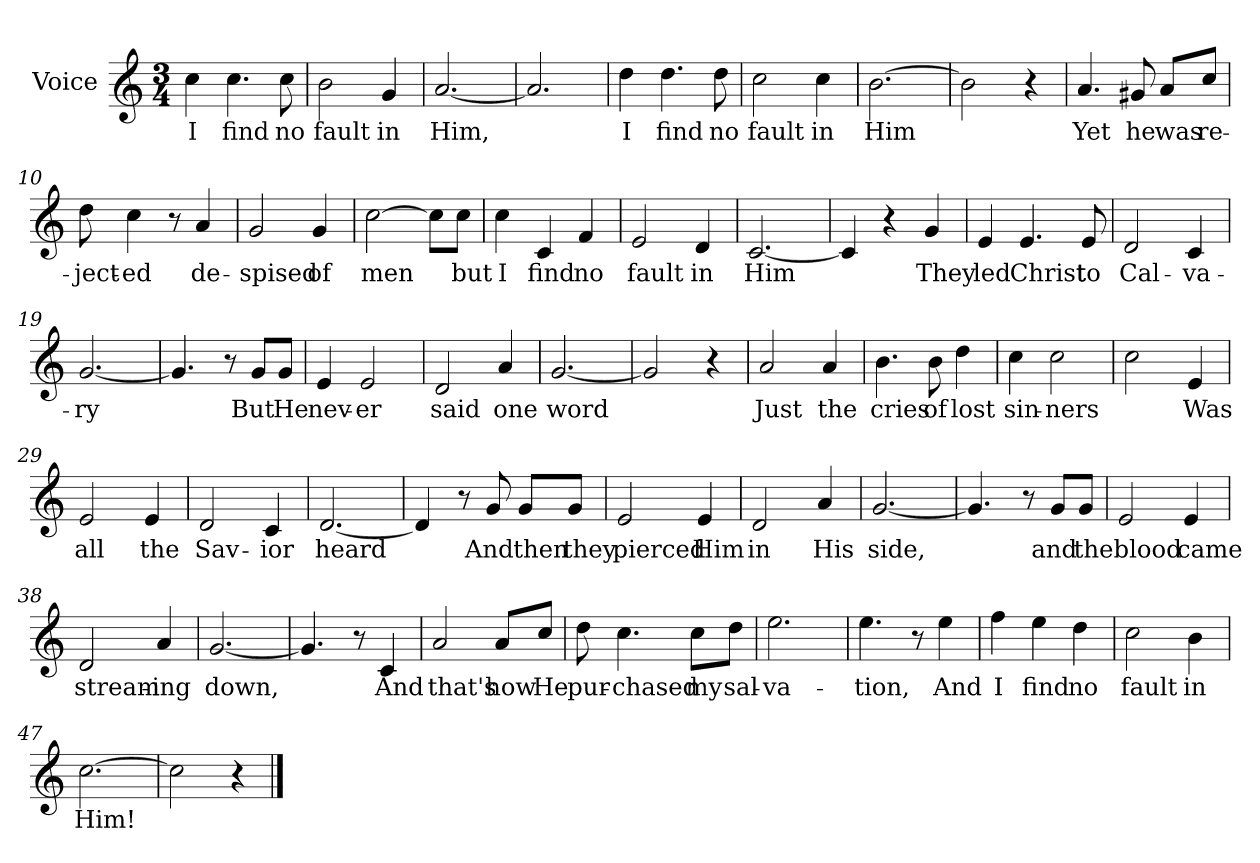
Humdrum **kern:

**kern	**text
*part1	*part1
*staff1	*staff1
*I"Voice	*
*I'Vo.	*
*clefG2	*
*k[]	*
*C:	*
*M3/4	*
=1	=1
4cc\	I
4.cc\	find
8cc\	no
=2	=2
2b\	fault
4g/	in
=3	=3
[2.a/	Him,
=4	=4
2.a/]	.
=5	=5
4dd\	I
4.dd\	find
8dd\	no
=6	=6
2cc\	fault
4cc\	in
=7	=7
[2.b\	Him
=8	=8
2b\]	.
4r	.
!!LO:LB:g=z
=9	=9
4.a/	Yet
8g#X/	he
8a/L	was
8cc/J	re-
=10	=10
8dd\	-ject-
4cc\	-ed
8r	.
4a/	de-
=11	=11
2g/	-spised
4g/	of
=12	=12
[2cc\	men
8cc\L]	.
8cc\J	but
=13	=13
4cc\	I
4c/	find
4f/	no
=14	=14
2e/	fault
4d/	in
=15	=15
[2.c/	Him
!!LO:LB:g=z
=16	=16
4c/]	.
4r	.
4g/	They
=17	=17
4e/	led
4.e/	Christ
8e/	to
=18	=18
2d/	Cal-
4c/	-va-
=19	=19
[2.g/	-ry
=20	=20
4.g/]	.
8r	.
8g/L	But
8g/J	He
=21	=21
4e/	nev-
2e/	-er
=22	=22
2d/	said
4a/	one
=23	=23
[2.g/	word
=24	=24
2g/]	.
4r	.
!!LO:LB:g=z
=25	=25
2a/	Just
4a/	the
=26	=26
4.b\	cries
8b\	of
4dd\	lost
=27	=27
4cc\	sin-
2cc\	-ners
=28	=28
2cc\	.
4e/	Was
=29	=29
2e/	all
4e/	the
=30	=30
2d/	Sav-
4c/	-ior
=31	=31
[2.d/	heard
!!LO:LB:g=z
=32	=32
4d/]	.
8r	.
8g/	And
8g/L	then
8g/J	they
=33	=33
2e/	pierced
4e/	Him
=34	=34
2d/	in
4a/	His
=35	=35
[2.g/	side,
=36	=36
4.g/]	.
8r	.
8g/L	and
8g/J	the
=37	=37
2e/	blood
4e/	came
!!LO:LB:g=z
=38	=38
2d/	stream-
4a/	-ing
=39	=39
[2.g/	down,
=40	=40
4.g/]	.
8r	.
4c/	And
=41	=41
2a/	that's
8a/L	how
8cc/J	He
=42	=42
8dd\	pur-
4.cc\	-chased
8cc\L	my
8dd\J	sal-
=43	=43
2.ee\	-va-
!!LO:LB:g=z
=44	=44
4.ee\	-tion,
8r	.
4ee\	And
=45	=45
4ff\	I
4ee\	find
4dd\	no
=46	=46
2cc\	fault
4b\	in
=47	=47
[2.cc\	Him!
=48	=48
2cc\]	.
4r	.
==	==
*-	*-
